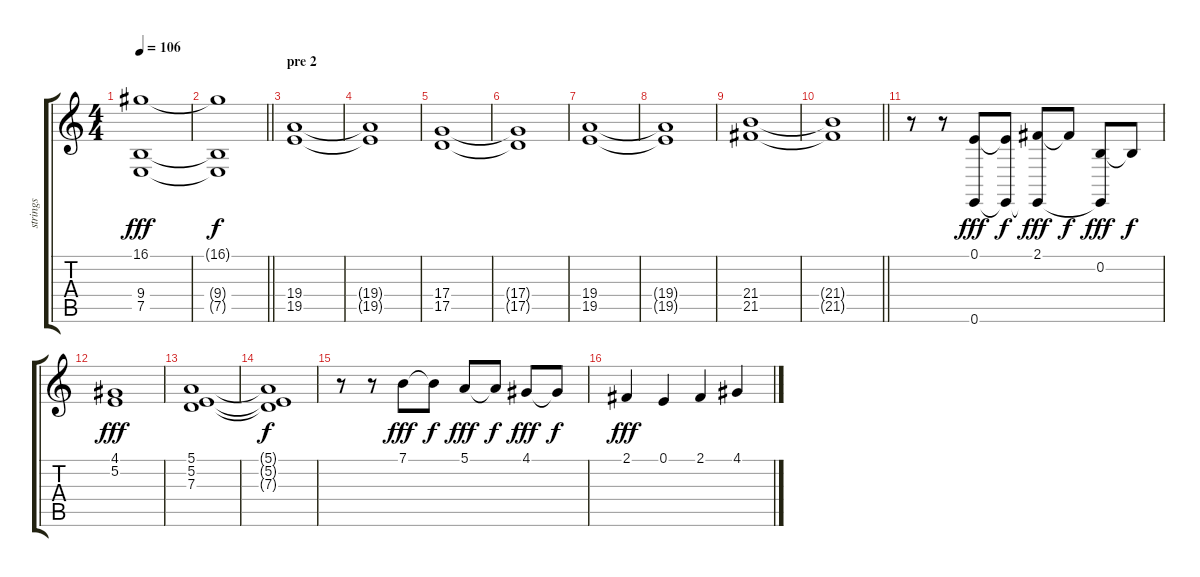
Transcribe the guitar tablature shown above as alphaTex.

\track ("strings" "strings") {instrument stringensemble1}
\staff {score tabs}
\tuning (E4 B3 G3 D3 A2 E2) {hide}
\ts (4 4)
\tempo 106
\clef g2
\ks c
(16.1 9.4 7.5).1{dy fff} |
\barLineRight lightlight
(16.1{t} 9.4{t} 7.5{t}).1{dy f} |
\section ("" "pre 2")
(19.4 19.5).1 |
(19.4{t} 19.5{t}).1 |
(17.4 17.5).1 |
(17.4{t} 17.5{t}).1 |
(19.4 19.5).1 |
(19.4{t} 19.5{t}).1 |
(21.4 21.5).1 |
\barLineRight lightlight
(21.4{t} 21.5{t}).1 |
r.8 r.8 (0.1 0.6).8{dy fff} (0.1{t} 0.6{t}).8{dy f} (2.1 0.6{t}).8{dy fff} 2.1{t}.8{dy f} (0.2 0.6{t}).8{dy fff} 0.2{t}.8{dy f} |
(4.1 5.2).1{dy fff} |
(5.1 5.2 7.3).1 |
(5.1{t} 5.2{t} 7.3{t}).1{dy f} |
r.8 r.8 7.1.8{dy fff} 7.1{t}.8{dy f} 5.1.8{dy fff} 5.1{t}.8{dy f} 4.1.8{dy fff} 4.1{t}.8{dy f} |
2.1.4{dy fff} 0.1.4 2.1.4 4.1.4
